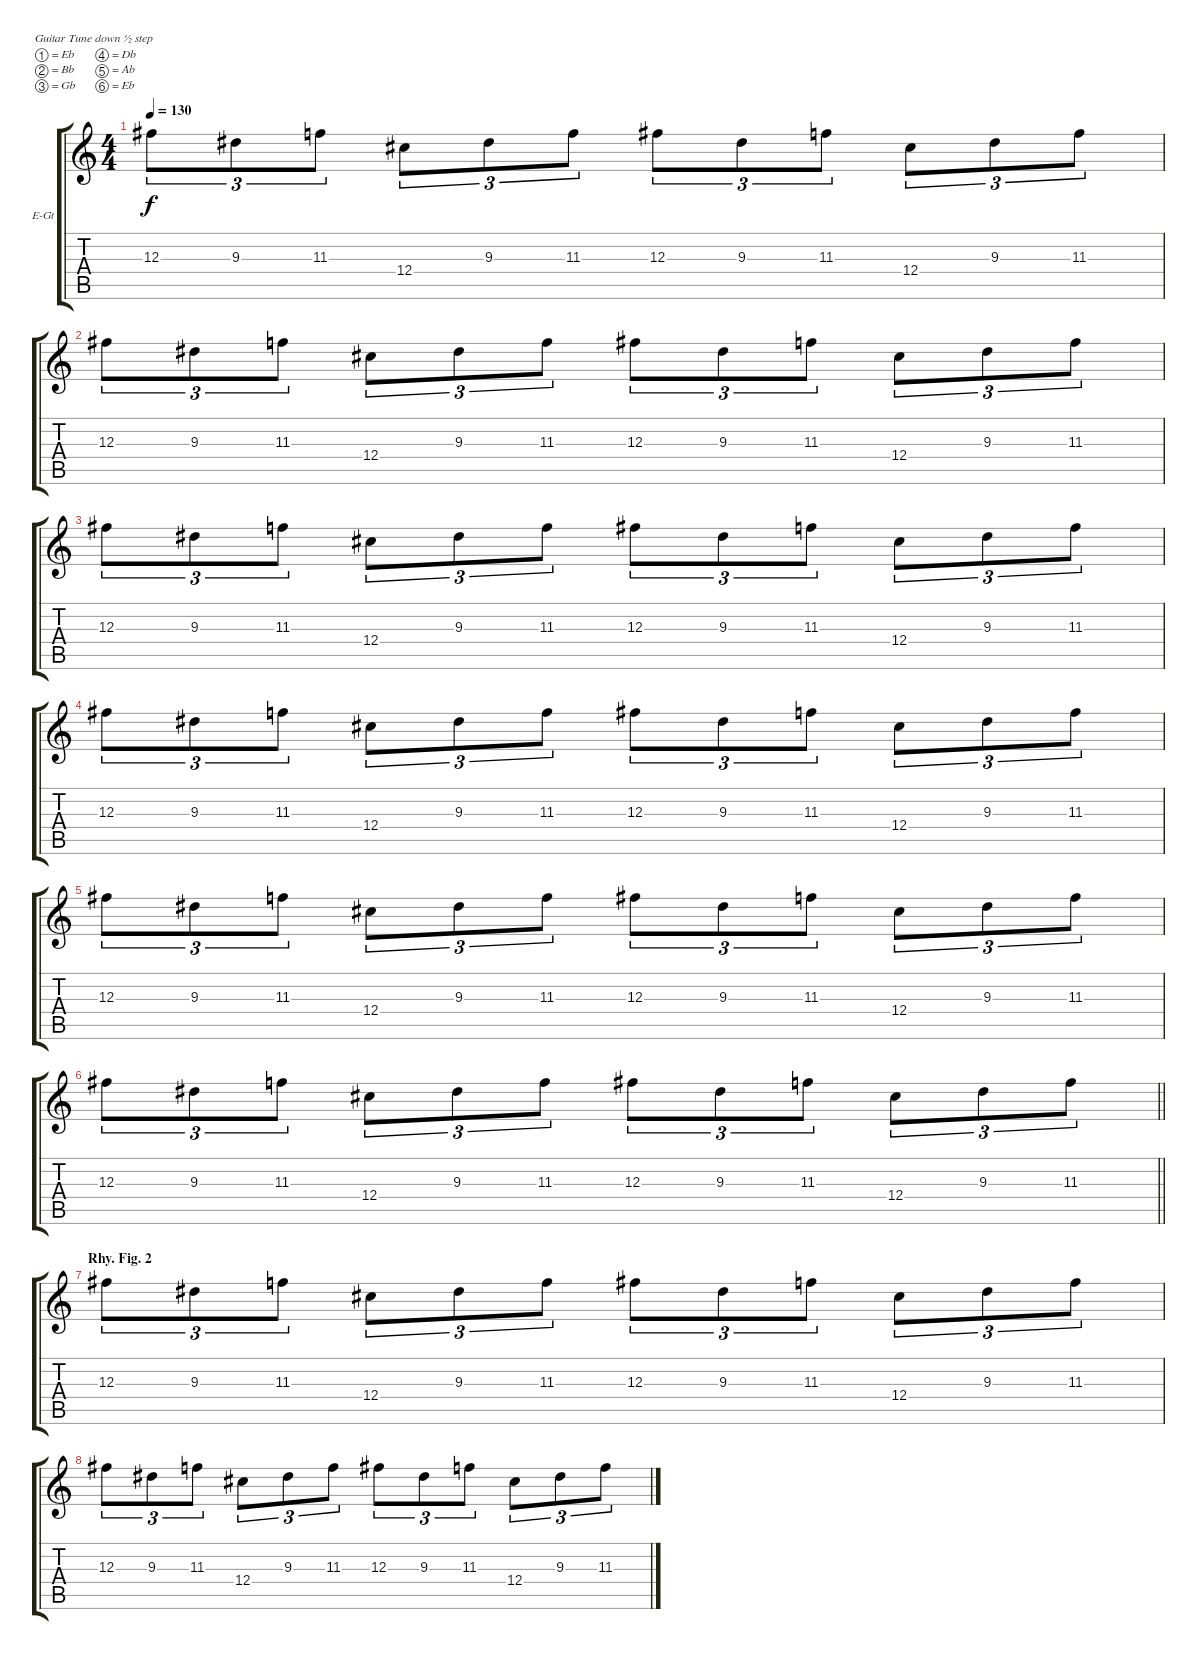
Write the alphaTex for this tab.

\bracketExtendMode groupsimilarinstruments
\firstSystemTrackNameOrientation horizontal
\otherSystemsTrackNameOrientation horizontal
\track ("Lead Guitar" "E-Gt") {instrument distortionguitar}
\staff {score tabs}
\tuning (Eb4 Bb3 Gb3 Db3 Ab2 Eb2)
\ts (4 4)
\tempo 130
\clef g2
\scale
0.333333
\ks c
12.3.8{tu (3 2) dy f} 9.3.8{tu (3 2)} 11.3.8{tu (3 2)} 12.4.8{tu (3 2)} 9.3.8{tu (3 2)} 11.3.8{tu (3 2)} 12.3.8{tu (3 2)} 9.3.8{tu (3 2)} 11.3.8{tu (3 2)} 12.4.8{tu (3 2)} 9.3.8{tu (3 2)} 11.3.8{tu (3 2)} |
\scale
0.333333 12.3.8{tu (3 2)} 9.3.8{tu (3 2)} 11.3.8{tu (3 2)} 12.4.8{tu (3 2)} 9.3.8{tu (3 2)} 11.3.8{tu (3 2)} 12.3.8{tu (3 2)} 9.3.8{tu (3 2)} 11.3.8{tu (3 2)} 12.4.8{tu (3 2)} 9.3.8{tu (3 2)} 11.3.8{tu (3 2)} |
\scale
0.333333 12.3.8{tu (3 2)} 9.3.8{tu (3 2)} 11.3.8{tu (3 2)} 12.4.8{tu (3 2)} 9.3.8{tu (3 2)} 11.3.8{tu (3 2)} 12.3.8{tu (3 2)} 9.3.8{tu (3 2)} 11.3.8{tu (3 2)} 12.4.8{tu (3 2)} 9.3.8{tu (3 2)} 11.3.8{tu (3 2)} |
\scale
0.333333 12.3.8{tu (3 2)} 9.3.8{tu (3 2)} 11.3.8{tu (3 2)} 12.4.8{tu (3 2)} 9.3.8{tu (3 2)} 11.3.8{tu (3 2)} 12.3.8{tu (3 2)} 9.3.8{tu (3 2)} 11.3.8{tu (3 2)} 12.4.8{tu (3 2)} 9.3.8{tu (3 2)} 11.3.8{tu (3 2)} |
\scale
0.333333 12.3.8{tu (3 2)} 9.3.8{tu (3 2)} 11.3.8{tu (3 2)} 12.4.8{tu (3 2)} 9.3.8{tu (3 2)} 11.3.8{tu (3 2)} 12.3.8{tu (3 2)} 9.3.8{tu (3 2)} 11.3.8{tu (3 2)} 12.4.8{tu (3 2)} 9.3.8{tu (3 2)} 11.3.8{tu (3 2)} |
\scale
0.333333
\barLineRight lightlight
12.3.8{tu (3 2)} 9.3.8{tu (3 2)} 11.3.8{tu (3 2)} 12.4.8{tu (3 2)} 9.3.8{tu (3 2)} 11.3.8{tu (3 2)} 12.3.8{tu (3 2)} 9.3.8{tu (3 2)} 11.3.8{tu (3 2)} 12.4.8{tu (3 2)} 9.3.8{tu (3 2)} 11.3.8{tu (3 2)} |
\section ("" "Rhy. Fig. 2")
\scale
0.333333 12.3.8{tu (3 2)} 9.3.8{tu (3 2)} 11.3.8{tu (3 2)} 12.4.8{tu (3 2)} 9.3.8{tu (3 2)} 11.3.8{tu (3 2)} 12.3.8{tu (3 2)} 9.3.8{tu (3 2)} 11.3.8{tu (3 2)} 12.4.8{tu (3 2)} 9.3.8{tu (3 2)} 11.3.8{tu (3 2)} |
\scale
0.333333 12.3.8{tu (3 2)} 9.3.8{tu (3 2)} 11.3.8{tu (3 2)} 12.4.8{tu (3 2)} 9.3.8{tu (3 2)} 11.3.8{tu (3 2)} 12.3.8{tu (3 2)} 9.3.8{tu (3 2)} 11.3.8{tu (3 2)} 12.4.8{tu (3 2)} 9.3.8{tu (3 2)} 11.3.8{tu (3 2)}
